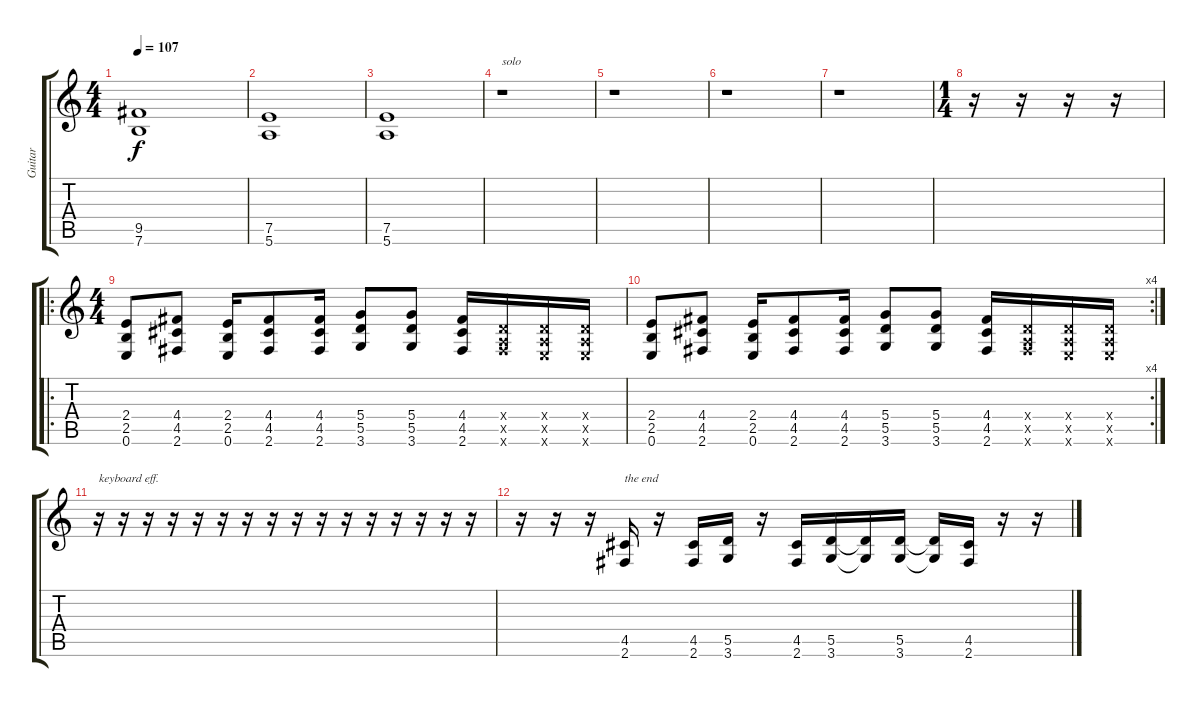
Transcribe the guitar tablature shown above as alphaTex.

\track ("Guitar" "Guitar") {instrument distortionguitar}
\staff {score tabs}
\tuning (E4 B3 G3 D3 A2 E2) {hide}
\ts (4 4)
\tempo 107
\clef g2
\ks c
(9.5 7.6).1{dy f} |
(7.5 5.6).1 |
(7.5 5.6).1 |
r.1{txt "solo"} |
r.1 |
r.1 |
r.1 |
\ts (1 4)
r.16 r.16 r.16 r.16 |
\ro
\ts (4 4)
(2.4 2.5 0.6).8 (4.4 4.5 2.6).8 (2.4 2.5 0.6).16 (4.4 4.5 2.6).8 (4.4 4.5 2.6).16 (5.4 5.5 3.6).8 (5.4 5.5 3.6).8 (4.4 4.5 2.6).16 (0.4{x} 0.5{x} 2.6{x}).16 (0.4{x} 0.5{x} 0.6{x}).16 (0.4{x} 0.5{x} 0.6{x}).16 |
\rc 4
(2.4 2.5 0.6).8 (4.4 4.5 2.6).8 (2.4 2.5 0.6).16 (4.4 4.5 2.6).8 (4.4 4.5 2.6).16 (5.4 5.5 3.6).8 (5.4 5.5 3.6).8 (4.4 4.5 2.6).16 (0.4{x} 0.5{x} 2.6{x}).16 (0.4{x} 0.5{x} 0.6{x}).16 (0.4{x} 0.5{x} 0.6{x}).16 |
r.16{txt "keyboard eff."} r.16 r.16 r.16 r.16 r.16 r.16 r.16 r.16 r.16 r.16 r.16 r.16 r.16 r.16 r.16 |
r.16 r.16 r.16 (4.5 2.6).16{txt "the end"} r.16 (4.5 2.6).16 (5.5 3.6).16 r.16 (4.5 2.6).16 (5.5 3.6).16 (5.5{t} 3.6{t}).16 (5.5 3.6).16 (5.5{t} 3.6{t}).16 (4.5 2.6).16 r.16 r.16
